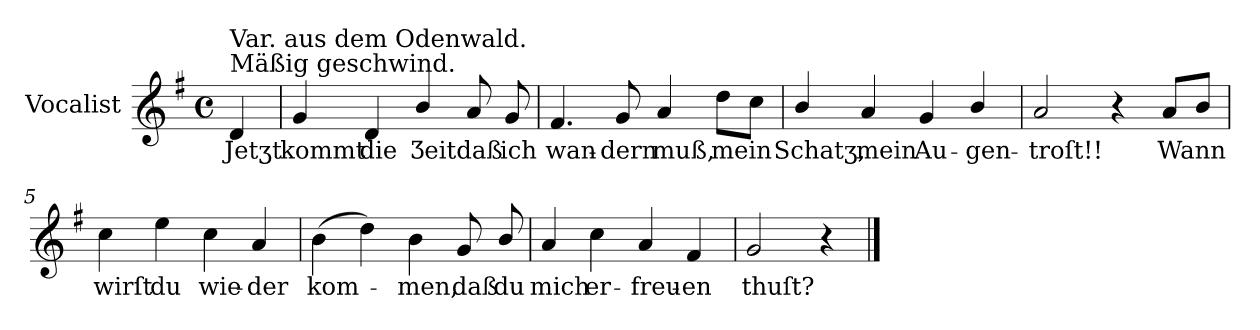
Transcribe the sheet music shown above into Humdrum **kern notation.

**kern	**text
*part1	*part1
*staff1	*staff1
*I"Vocalist	*
*k[f#]	*
*G:	*
*M4/4	*
*met(c)	*
=	=
!LO:TX:a:t=Mäßig geschwind.	!
!LO:TX:a:t=Var. aus dem Odenwald.	!
4d	Jetʒt
=1	=1
4g	kommt
4d	die
4b/	Ʒeit
8a	daß
8g	ich
=2	=2
4.f#	wan-
8g	-dern
4a	muß,
8ddL	mein
8ccJ	.
=3	=3
4b/	Schatʒ,
4a	mein
4g	Au-
4b/	-gen-
=4	=4
2a	-troſt!!
4r	.
8aL	Wann
8bJ	.
=5	=5
4cc	wirſt
4ee	du
4cc	wie-
4a	-der
=6	=6
(4b	kom-
4dd)	.
4b	-men,
8g	daß
8b/	du
=7	=7
4a	mich
4cc	er-
4a	-freu-
4f#	-en
=8	=8
2g	thuſt?
4r	.
==	==
*-	*-
